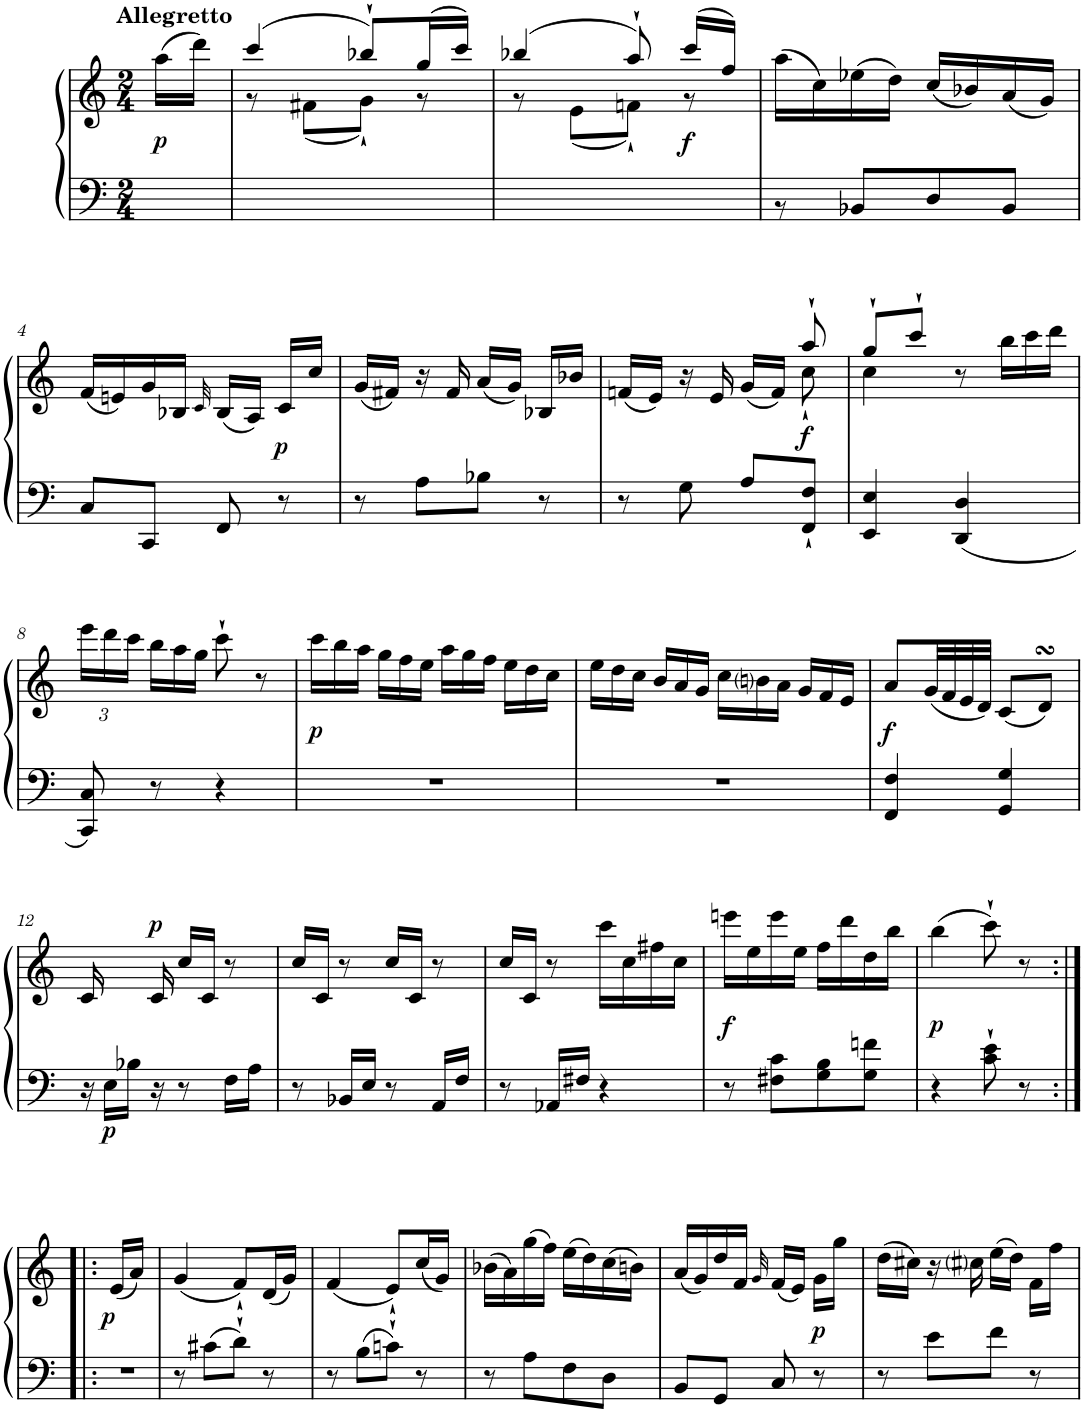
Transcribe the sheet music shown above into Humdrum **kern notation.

**kern	**kern	**dynam
*part1	*part1	*part1
*staff2	*staff1	*staff1/2
*I"Фортепиано	*	*
*clefF4	*clefG2	*
*k[]	*k[]	*
*M2/4	*M2/4	*
=	=	=
!	!LO:TX:a:B:t=Allegretto	!
!	!	!LO:DY:b
2ryy	(>16aa\LL	p
.	16ddd\JJ)	.
.	4.ryy	.
=1	=1	=1
*	*^	*
2ryy	(>4ccc/	8r	.
.	.	(<8f#X\L	.
.	8bb-X`/L)	8g`\J)	.
.	(>16gg/L	8r	.
.	16ccc/JJ)	.	.
=2	=2	=2	=2
2ryy	(>4bb-X/	8r	.
.	.	(<8e\L	.
.	8aa`/)	8fn`\J)	.
!	!	!	!LO:DY:b
.	(>16ccc/LL	8r	f
.	16ff/JJ)	.	.
*	*v	*v	*
=3	=3	=3
*^	*	*
2ryy	8r	(>16aa\LL	.
.	.	16cc\)	.
.	8BB-X/L	(>16ee-X\	.
.	.	16dd\JJ)	.
.	8D/	(<16cc/LL	.
.	.	16b-X/)	.
.	8BB-/J	(<16a/	.
.	.	16g/JJ)	.
*v	*v	*	*
!!LO:LB:g=z
=4	=4	=4
8C/L	(<16f/LL	.
.	16en/)	.
8CC/J	16g/	.
.	16B-X/JJ	.
.	32qc/	.
8FF/	(<16B-/LL	.
.	16A/JJ)	.
!	!	!LO:DY:b
8r	16c/LL	p
.	16cc/JJ	.
=5	=5	=5
8r	(<16g/LL	.
.	16f#X/JJ)	.
8A\L	16r	.
.	16f#/	.
8B-X\J	(<16a/LL	.
.	16g/JJ)	.
8r	16B-X/LL	.
.	16b-X/JJ	.
=6	=6	=6
*	*^	*
8r	(<16fn/LL	4.ryy	.
.	16e/JJ)	.	.
8G\	16r	.	.
.	16e/	.	.
8A/L	(<16g/LL	.	.
.	16f/JJ)	.	.
!	!	!	!LO:DY:b
8FF/` 8F/`J	8aa`/	8cc`\	f
=7	=7	=7	=7
4EE/ 4E/	8gg`/L	4cc\	.
.	8ccc`/J	.	.
4DD/ 4D/	8r	4ryy	.
*	*Xtuplet	*	*
.	24bb\LL	.	.
.	24ccc\	.	.
.	24ddd\JJ	.	.
*	*v	*v	*
!!LO:LB:g=z
=8	=8	=8
*	*tuplet	*
*	*Xbrackettup	*
8CC/ 8C/	24eee\LL	.
.	24ddd\	.
.	24ccc\JJ	.
*	*Xtuplet	*
8r	24bb\LL	.
.	24aa\	.
.	24gg\JJ	.
4r	8ccc`\	.
.	8r	.
=9	=9	=9
!	!	!LO:DY:b
2r	24ccc\LL	p
.	24bb\	.
.	24aa\JJ	.
.	24gg\LL	.
.	24ff\	.
.	24ee\JJ	.
.	24aa\LL	.
.	24gg\	.
.	24ff\JJ	.
.	24ee\LL	.
.	24dd\	.
.	24cc\JJ	.
=10	=10	=10
2r	24ee\LL	.
.	24dd\	.
.	24cc\JJ	.
.	24b/LL	.
.	24a/	.
.	24g/JJ	.
.	24cc\LL	.
.	24bni\	.
.	24a\JJ	.
.	24g/LL	.
.	24f/	.
.	24e/JJ	.
=11	=11	=11
!	!	!LO:DY:b
4FF/ 4F/	8a/L	f
.	(<32g/LL	.
.	32f/	.
.	32e/	.
.	32d/JJJ)	.
4GG/ 4G/	(<8c/L	.
.	8dsSSS/J)	.
!!LO:LB:g=z
=12	=12	=12
16r	16c/	.
!	!	!LO:DY:b=2
16E\LL	8ryy	p
16B-X\JJ	.	.
!	!	!LO:DY:a
16r	16c/	p
8r	16cc/LL	.
.	16c/JJ	.
16F\LL	8r	.
16A\JJ	.	.
=13	=13	=13
8r	16cc/LL	.
.	16c/JJ	.
16BB-X/LL	8r	.
16E/JJ	.	.
8r	16cc/LL	.
.	16c/JJ	.
16AA/LL	8r	.
16F/JJ	.	.
=14	=14	=14
8r	16cc/LL	.
.	16c/JJ	.
16AA-X/LL	8r	.
16F#X/JJ	.	.
4r	16ccc\LL	.
.	16cc\	.
.	16ff#X\	.
.	16cc\JJ	.
=15	=15	=15
!	!	!LO:DY:b
8r	16eeen\LL	f
.	16ee\	.
8F#X\ 8c\L	16eee\	.
.	16ee\JJ	.
8G\ 8B\	16ff\LL	.
.	16ddd\	.
8G\ 8fn\J	16dd\	.
.	16bb\JJ	.
=16	=16	=16
!	!	!LO:DY:b
4r	(>4bb\	p
8c\` 8e\`	8ccc`\)	.
8r	8r	.
!!LO:LB:g=z
=16X1:|!|:	=16X1:|!|:	=16X1:|!|:
!	!	!LO:DY:b
2r	(<16e/LL	p
.	16a/JJ)	.
.	4.ryy	.
=17	=17	=17
8r	(<4g/	.
8c#X\L	.	.
8d`\J	8f`/L)	.
8r	(<16d/L	.
.	16g/JJ)	.
=18	=18	=18
8r	(<4f/	.
8B\L	.	.
8cn`\J	8e`/L)	.
8r	(<16cc/L	.
.	16g/JJ)	.
=19	=19	=19
8r	(>16b-X\LL	.
.	16a\)	.
8A\L	(>16gg\	.
.	16ff\JJ)	.
8F\	(>16ee\LL	.
.	16dd\)	.
8D\J	(>16cc\	.
.	16bn\JJ)	.
=20	=20	=20
8BB/L	(<16a/LL	.
.	16g/)	.
8GG/J	16dd/	.
.	16f/JJ	.
.	32qg/	.
8C/	(<16f/LL	.
.	16e/JJ)	.
!	!	!LO:DY:b
8r	16g\LL	p
.	16gg\JJ	.
=21	=21	=21
8r	(>16dd\LL	.
.	16cc#X\JJ)	.
8e\L	16r	.
.	16cc#i\	.
8f\J	(>16ee\LL	.
.	16dd\JJ)	.
8r	16f\LL	.
.	16ff\JJ	.
=	=	=
*-	*-	*-
